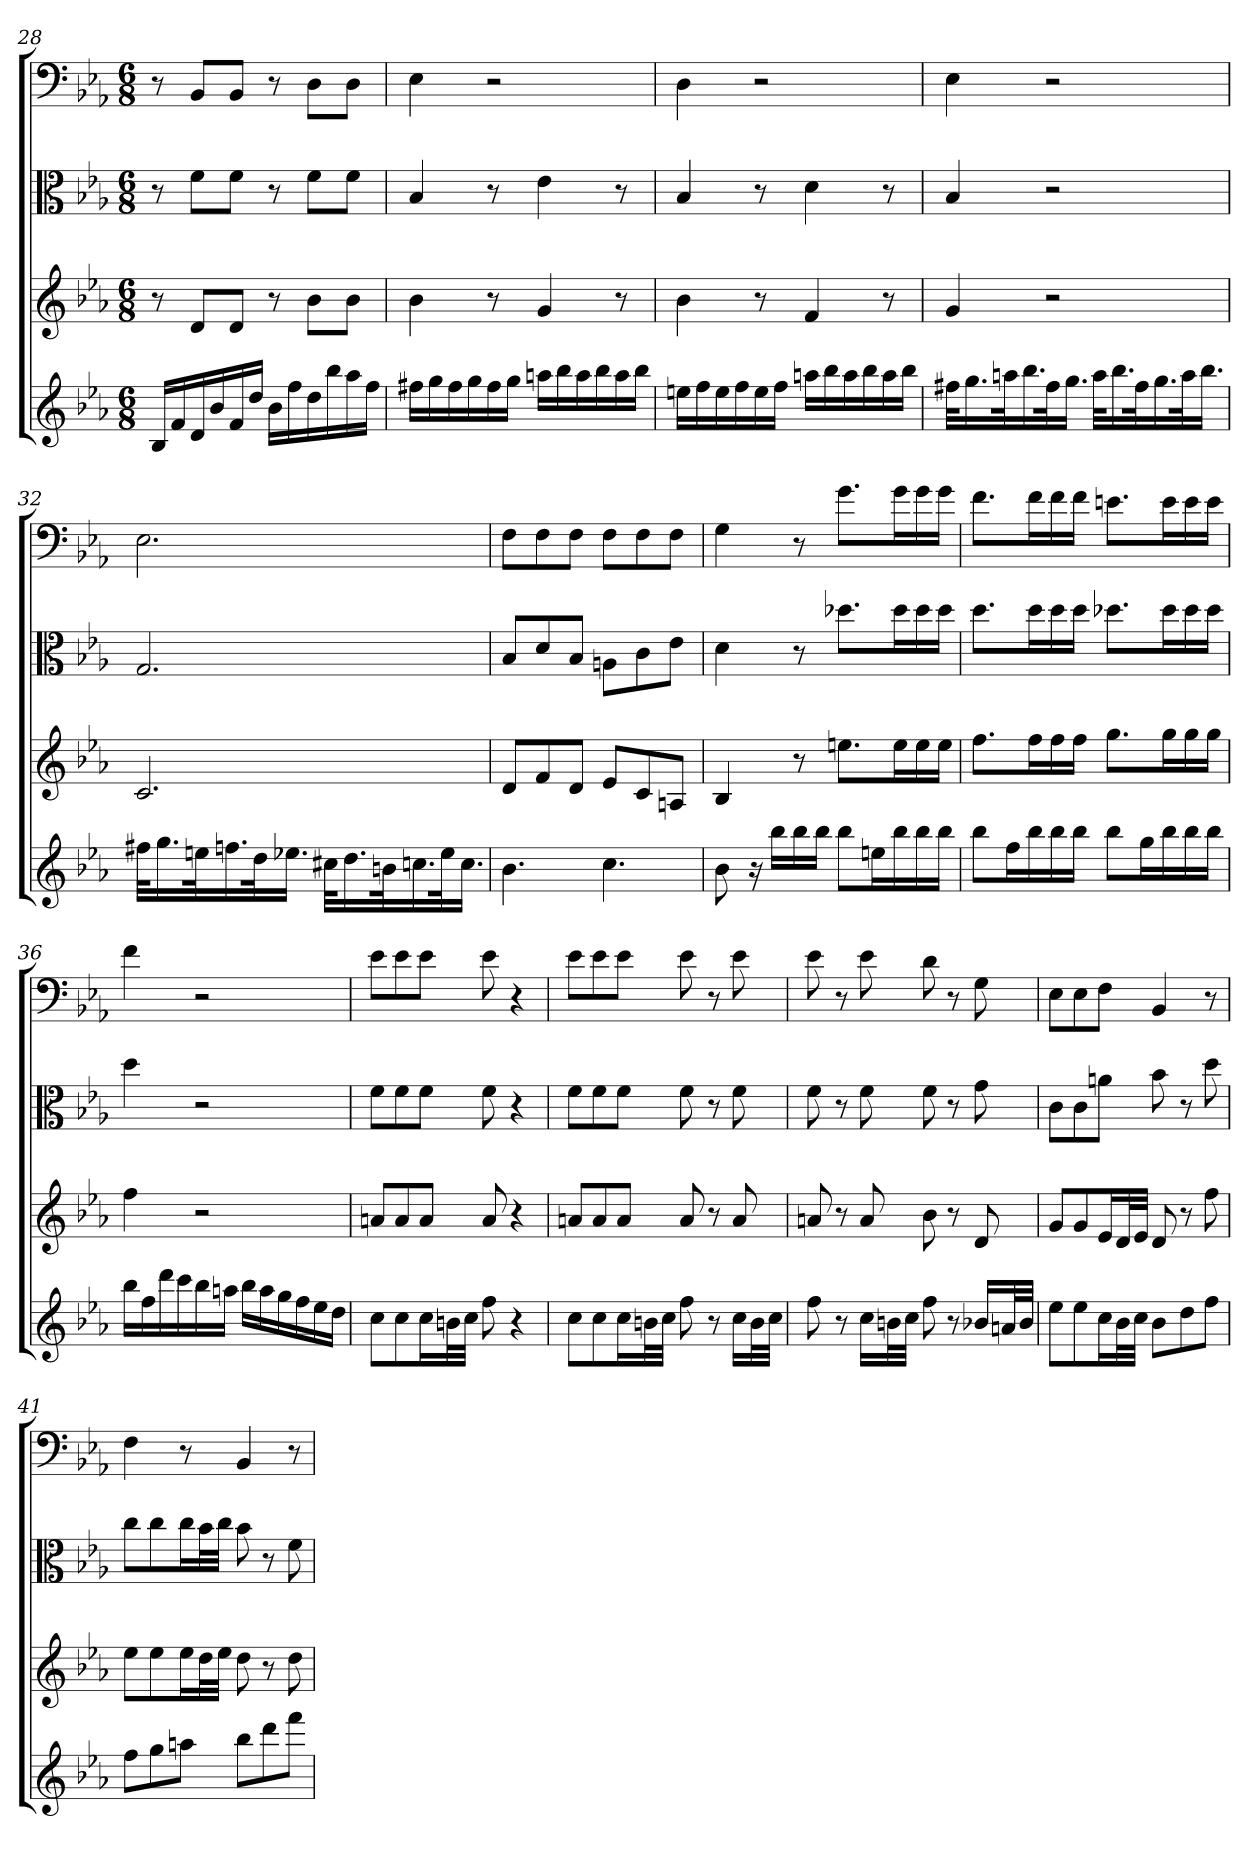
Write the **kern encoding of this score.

**kern	**kern	**kern	**kern
*part4	*part3	*part2	*part1
*staff4	*staff3	*staff2	*staff1
*	*	*clefC3	*clefF4
*k[b-e-a-]	*k[b-e-a-]	*k[b-e-a-]	*k[b-e-a-]
*E-:	*E-:	*E-:	*E-:
*M6/8	*M6/8	*M6/8	*M6/8
=28	=28	=28	=28
16B-LL	8r	8r	8r
16f	.	.	.
16d	8dL	8f\L	8BB-/L
16b-	.	.	.
16f	8dJ	8f\J	8BB-/J
16ddJJ	.	.	.
16b-LL	8r	8r	8r
16ff	.	.	.
16dd	8b-L	8f\L	8D\L
16bb-	.	.	.
16aa-	8b-J	8f\J	8D\J
16ffJJ	.	.	.
=29	=29	=29	=29
16ff#XLL	4b-	4B-	4E-
16gg	.	.	.
16ff#	.	.	.
16gg	.	.	.
16ff#	8r	8r	2r
16ggJJ	.	.	.
16aanLL	4g	4e-	.
16bb-	.	.	.
16aa	.	.	.
16bb-	.	.	.
16aa	8r	8r	.
16bb-JJ	.	.	.
=30	=30	=30	=30
16eenLL	4b-	4B-	4D
16ff	.	.	.
16ee	.	.	.
16ff	.	.	.
16ee	8r	8r	2r
16ffJJ	.	.	.
16aanLL	4f	4d	.
16bb-	.	.	.
16aa	.	.	.
16bb-	.	.	.
16aa	8r	8r	.
16bb-JJ	.	.	.
=31	=31	=31	=31
32ff#XKLL	4g	4B-	4E-
16.gg	.	.	.
32aanK	.	.	.
16.bb-	.	.	.
32ff#K	2r	2r	2r
16.ggJJ	.	.	.
32aaKLL	.	.	.
16.bb-	.	.	.
32ff#K	.	.	.
16.gg	.	.	.
32aaK	.	.	.
16.bb-JJ	.	.	.
=32	=32	=32	=32
32ff#XKLL	2.c	2.G	2.E-
16.gg	.	.	.
32eenK	.	.	.
16.ffn	.	.	.
32ddK	.	.	.
16.ee-XJJ	.	.	.
32cc#XKLL	.	.	.
16.dd	.	.	.
32bnK	.	.	.
16.ccn	.	.	.
32ee-K	.	.	.
16.ccJJ	.	.	.
=33	=33	=33	=33
4.b-	8dL	8B-/L	8F\L
.	8f	8d/	8F\
.	8dJ	8B-/J	8F\J
4.cc	8e-L	8An\L	8F\L
.	8c	8c\	8F\
.	8AnJ	8e-\J	8F\J
=34	=34	=34	=34
8b-	4B-	4d	4G
16r	.	.	.
16bb-LL	.	.	.
16bb-	8r	8r	8r
16bb-JJ	.	.	.
8bb-L	8.eenL	8.dd-X\L	8.g\L
16eenL	.	.	.
16bb-	16eeL	16dd-\L	16g\L
16bb-	16ee	16dd-\	16g\
16bb-JJ	16eeJJ	16dd-\JJ	16g\JJ
=35	=35	=35	=35
8bb-L	8.ffL	8.dd\L	8.f\L
16ffL	.	.	.
16bb-	16ffL	16dd\L	16f\L
16bb-	16ff	16dd\	16f\
16bb-JJ	16ffJJ	16dd\JJ	16f\JJ
8bb-L	8.ggL	8.dd-X\L	8.en\L
16ggL	.	.	.
16bb-	16ggL	16dd-\L	16e\L
16bb-	16gg	16dd-\	16e\
16bb-JJ	16ggJJ	16dd-\JJ	16e\JJ
=36	=36	=36	=36
16bb-LL	4ff	4dd	4f
16ff	.	.	.
16ddd	.	.	.
16ccc	.	.	.
16bb-	2r	2r	2r
16aanJJ	.	.	.
16bb-LL	.	.	.
16aa	.	.	.
16gg	.	.	.
16ff	.	.	.
16ee-	.	.	.
16ddJJ	.	.	.
=37	=37	=37	=37
8ccL	8anL	8f\L	8e-\L
8cc	8a	8f\	8e-\
16ccL	8aJ	8f\J	8e-\J
32bnL	.	.	.
32ccJJJ	.	.	.
8ff	8a	8f	8e-
4r	4r	4r	4r
=38	=38	=38	=38
8ccL	8anL	8f\L	8e-\L
8cc	8a	8f\	8e-\
16ccL	8aJ	8f\J	8e-\J
32bnL	.	.	.
32ccJJJ	.	.	.
8ff	8a	8f	8e-
8r	8r	8r	8r
16ccLL	8a	8f	8e-
32bL	.	.	.
32ccJJJ	.	.	.
=39	=39	=39	=39
8ff	8an	8f	8e-
8r	8r	8r	8r
16ccLL	8a	8f	8e-
32bnL	.	.	.
32ccJJJ	.	.	.
8ff	8b-	8f	8d
8r	8r	8r	8r
16b-XLL	8d	8g	8G
32anL	.	.	.
32b-JJJ	.	.	.
=40	=40	=40	=40
8ee-L	8gL	8c\L	8E-\L
8ee-	8g	8c\	8E-\
16ccL	16e-L	8an\J	8F\J
32b-L	32dL	.	.
32ccJJJ	32e-JJJ	.	.
8b-L	8d	8b-	4BB-
8dd	8r	8r	.
8ffJ	8ff	8dd	8r
=41	=41	=41	=41
8ffL	8ee-L	8cc\L	4F
8gg	8ee-	8cc\	.
8aanJ	16ee-L	16cc\L	8r
.	32ddL	32b-\L	.
.	32ee-JJJ	32cc\JJJ	.
8bb-L	8dd	8b-	4BB-
8ddd	8r	8r	.
8fffJ	8dd	8f	8r
=	=	=	=
*-	*-	*-	*-
